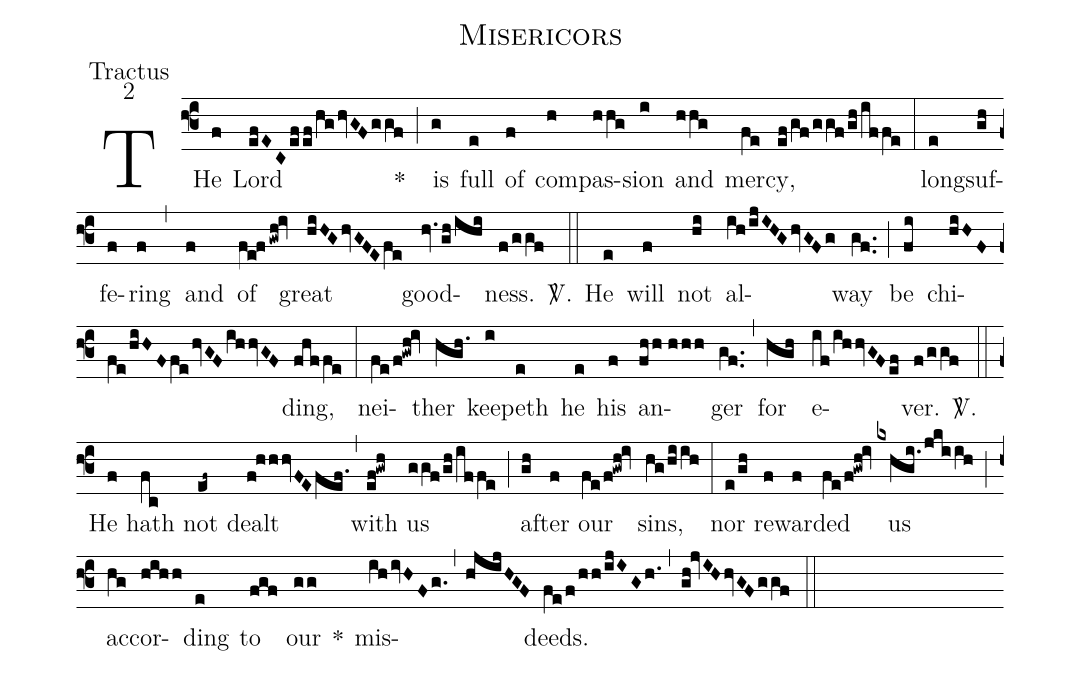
name:Misericors;
office-part:Tractus;
mode:2;
%%
(f3) THe(f) Lord(efEC/ef/ef/hg/hvGF/ggf) *(;) is(g) full(e) of(f) com(h)pas(hhg)sion(i) and(hhg) mer(fe)cy,(ef/gf/ggf/gh/iffe) (:) long(e)suf(gh)fe(f)ring(f) (,) and(f) of(fe!f/gwh!iv) great(hiHG/hvGFE/fe) good(hv./gh/ihi)ness.(f/ggf) <sp>V/</sp>.(::) He(e) will(f) not(hi) al(ih/ijIHG/hvGFg)way(gf..) (;) be(fi) chi(hiHF/fe/hiHF/fe/hvGF/ihhvGF)ding,(fhffe) (:) nei(fe/f!gwh!iv)ther(hgh.) kee(i)peth(e) he(e) his(f) an(fhh//hhh)ger(gf..) (,) for(hgh) e(if/ihhvGF/ef)ver.(f/ggf) <sp>V/</sp>.(::) He(f) hath(fc) not(ef~) dealt(f!hhhvFE/fef.) (,) with(ef!gwh) us(ggf/gh/iffe) (;) af(gh)ter(f) our(fe/f!gwh!iv) sins,(hg/hiih) (:) nor(e/gh) re(f)war(f)ded(fe/f!gwh!iv) us(kxhgi./jkiih) (;) ac(hg)cor(hihh)ding(e) to(fgf) our(gg) *() mis(ih/ivHFg.,hjijHGF)deeds.(fe/f/hh/ijIGh.) (,) (gh!jvIH/hvGF/ggf) (::)
